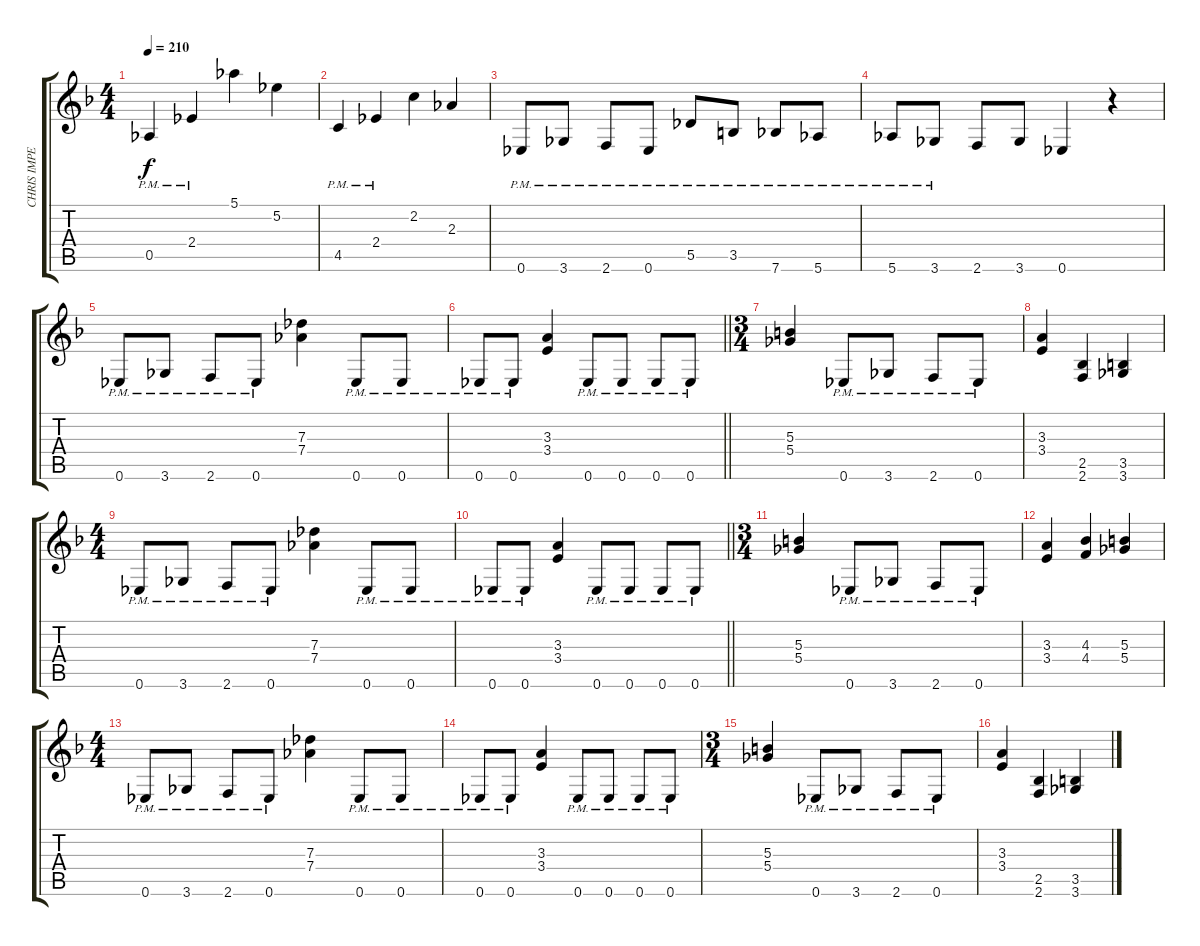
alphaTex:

\track ("CHRIS IMPELLITTERI - RITHMIC GUITAR" "CHRIS IMPE") {instrument overdrivenguitar}
\staff {score tabs}
\tuning (Eb4 Bb3 Gb3 Db3 Ab2 Eb2) {hide}
\ts (4 4)
\tempo 210
\clef g2
\ks f
0.5{pm}.4{dy f} 2.4{pm}.4 5.1.4 5.2.4 |
4.5{pm}.4 2.4{pm}.4 2.2.4 2.3.4 |
0.6{pm}.8 3.6{pm}.8 2.6{pm}.8 0.6{pm}.8 5.5{pm}.8 3.5{pm}.8 7.6{pm}.8 5.6{pm}.8 |
5.6{pm}.8 3.6{pm}.8 2.6.8 3.6.8 0.6.4 r.4 |
0.6{pm}.8 3.6{pm}.8 2.6{pm}.8 0.6{pm}.8 (7.3 7.4).4 0.6{pm}.8 0.6{pm}.8 |
\barLineRight lightlight
0.6{pm}.8 0.6{pm}.8 (3.3 3.4).4 0.6{pm}.8 0.6{pm}.8 0.6{pm}.8 0.6{pm}.8 |
\ts (3 4)
(5.3 5.4).4 0.6{pm}.8 3.6{pm}.8 2.6{pm}.8 0.6{pm}.8 |
(3.3 3.4).4 (2.5 2.6).4 (3.5 3.6).4 |
\ts (4 4)
0.6{pm}.8 3.6{pm}.8 2.6{pm}.8 0.6{pm}.8 (7.3 7.4).4 0.6{pm}.8 0.6{pm}.8 |
\barLineRight lightlight
0.6{pm}.8 0.6{pm}.8 (3.3 3.4).4 0.6{pm}.8 0.6{pm}.8 0.6{pm}.8 0.6{pm}.8 |
\ts (3 4)
(5.3 5.4).4 0.6{pm}.8 3.6{pm}.8 2.6{pm}.8 0.6{pm}.8 |
(3.3 3.4).4 (4.3 4.4).4 (5.3 5.4).4 |
\ts (4 4)
0.6{pm}.8 3.6{pm}.8 2.6{pm}.8 0.6{pm}.8 (7.3 7.4).4 0.6{pm}.8 0.6{pm}.8 |
0.6{pm}.8 0.6{pm}.8 (3.3 3.4).4 0.6{pm}.8 0.6{pm}.8 0.6{pm}.8 0.6{pm}.8 |
\ts (3 4)
(5.3 5.4).4 0.6{pm}.8 3.6{pm}.8 2.6{pm}.8 0.6{pm}.8 |
(3.3 3.4).4 (2.5 2.6).4 (3.5 3.6).4
